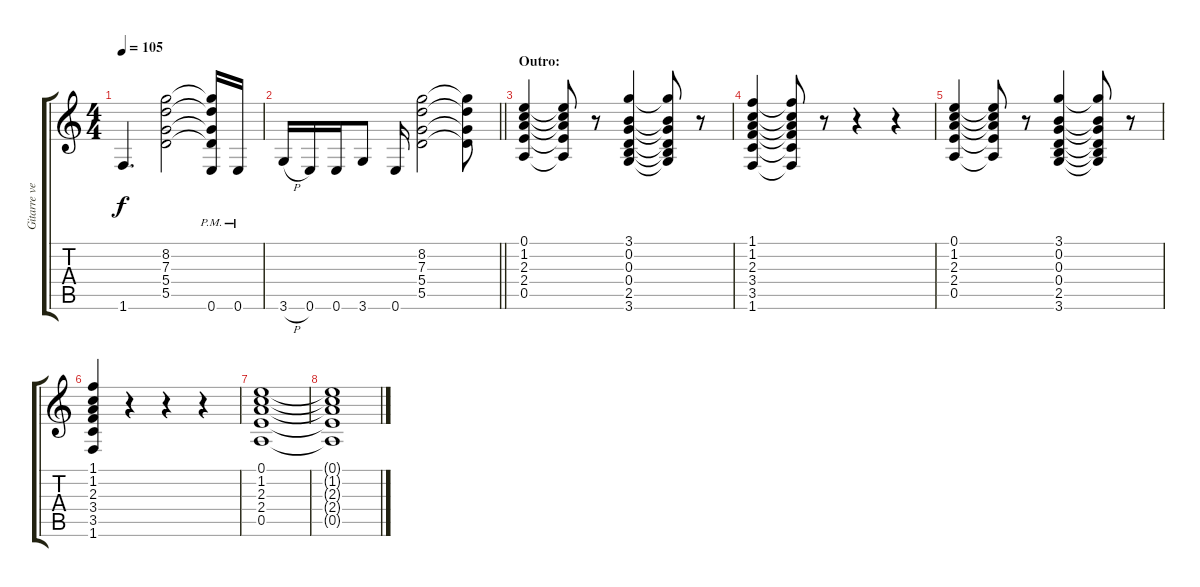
\track ("Gitarre verzerrt (Gonzo)" "Gitarre ve") {instrument overdrivenguitar}
\staff {score tabs}
\tuning (E4 B3 G3 D3 A2 E2) {hide}
\ts (4 4)
\tempo 105
\clef g2
\ks c
1.6.4{d dy f} (8.2 7.3 5.4 5.5).2 (8.2{t} 7.3{t} 5.4{t} 5.5{t} 0.6{pm}).16 0.6{pm}.16 |
\barLineRight lightlight
3.6{h}.16 0.6.16 0.6.16 3.6.8 0.6.16 (8.2 7.3 5.4 5.5).2 (8.2{t} 7.3{t} 5.4{t} 5.5{t}).8 |
\section ("" "Outro:")
(0.1 1.2 2.3 2.4 0.5).4{volume 7} (0.1{t} 1.2{t} 2.3{t} 2.4{t} 0.5{t}).8 r.8{volume 11} (3.1 0.2 0.3 0.4 2.5 3.6).4{volume 7} (3.1{t} 0.2{t} 0.3{t} 0.4{t} 2.5{t} 3.6{t}).8 r.8{volume 11} |
(1.1 1.2 2.3 3.4 3.5 1.6).4{volume 7} (1.1{t} 1.2{t} 2.3{t} 3.4{t} 3.5{t} 1.6{t}).8 r.8 r.4{volume 11} r.4 |
(0.1 1.2 2.3 2.4 0.5).4{volume 7} (0.1{t} 1.2{t} 2.3{t} 2.4{t} 0.5{t}).8 r.8{volume 11} (3.1 0.2 0.3 0.4 2.5 3.6).4{volume 7} (3.1{t} 0.2{t} 0.3{t} 0.4{t} 2.5{t} 3.6{t}).8 r.8{volume 11} |
(1.1 1.2 2.3 3.4 3.5 1.6).4{volume 7} r.4 r.4{volume 11} r.4 |
(0.1 1.2 2.3 2.4 0.5).1{volume 5} |
(0.1{t} 1.2{t} 2.3{t} 2.4{t} 0.5{t}).1
